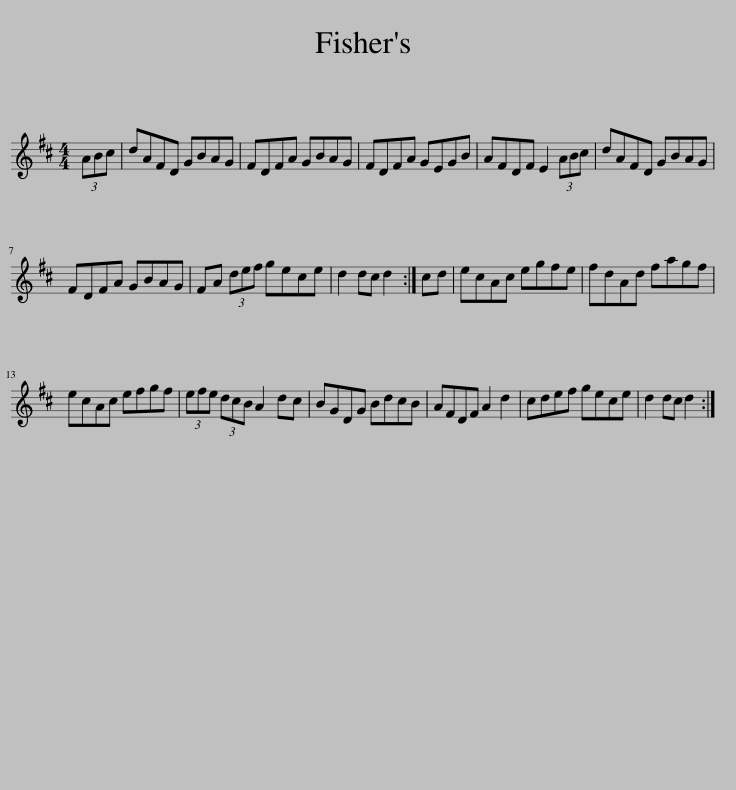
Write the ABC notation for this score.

X:1
L:1/8
M:4/4
I:linebreak $
K:D
V:1 treble
V:1
 (3ABc | dAFD GBAG | FDFA GBAG | FDFA GEGB | AFDF E2 (3ABc | %5
 dAFD GBAG |$ FDFA GBAG | FA (3def gece | d2 dc d2 :| cd | %10
 ecAc egfe | fdAd fagf |$ ecAc efgf | (3efe (3dcB A2 dc | BGDG BdcB | %15
 AFDF A2 d2 | cdef gece | d2 dc d2 :| %18
